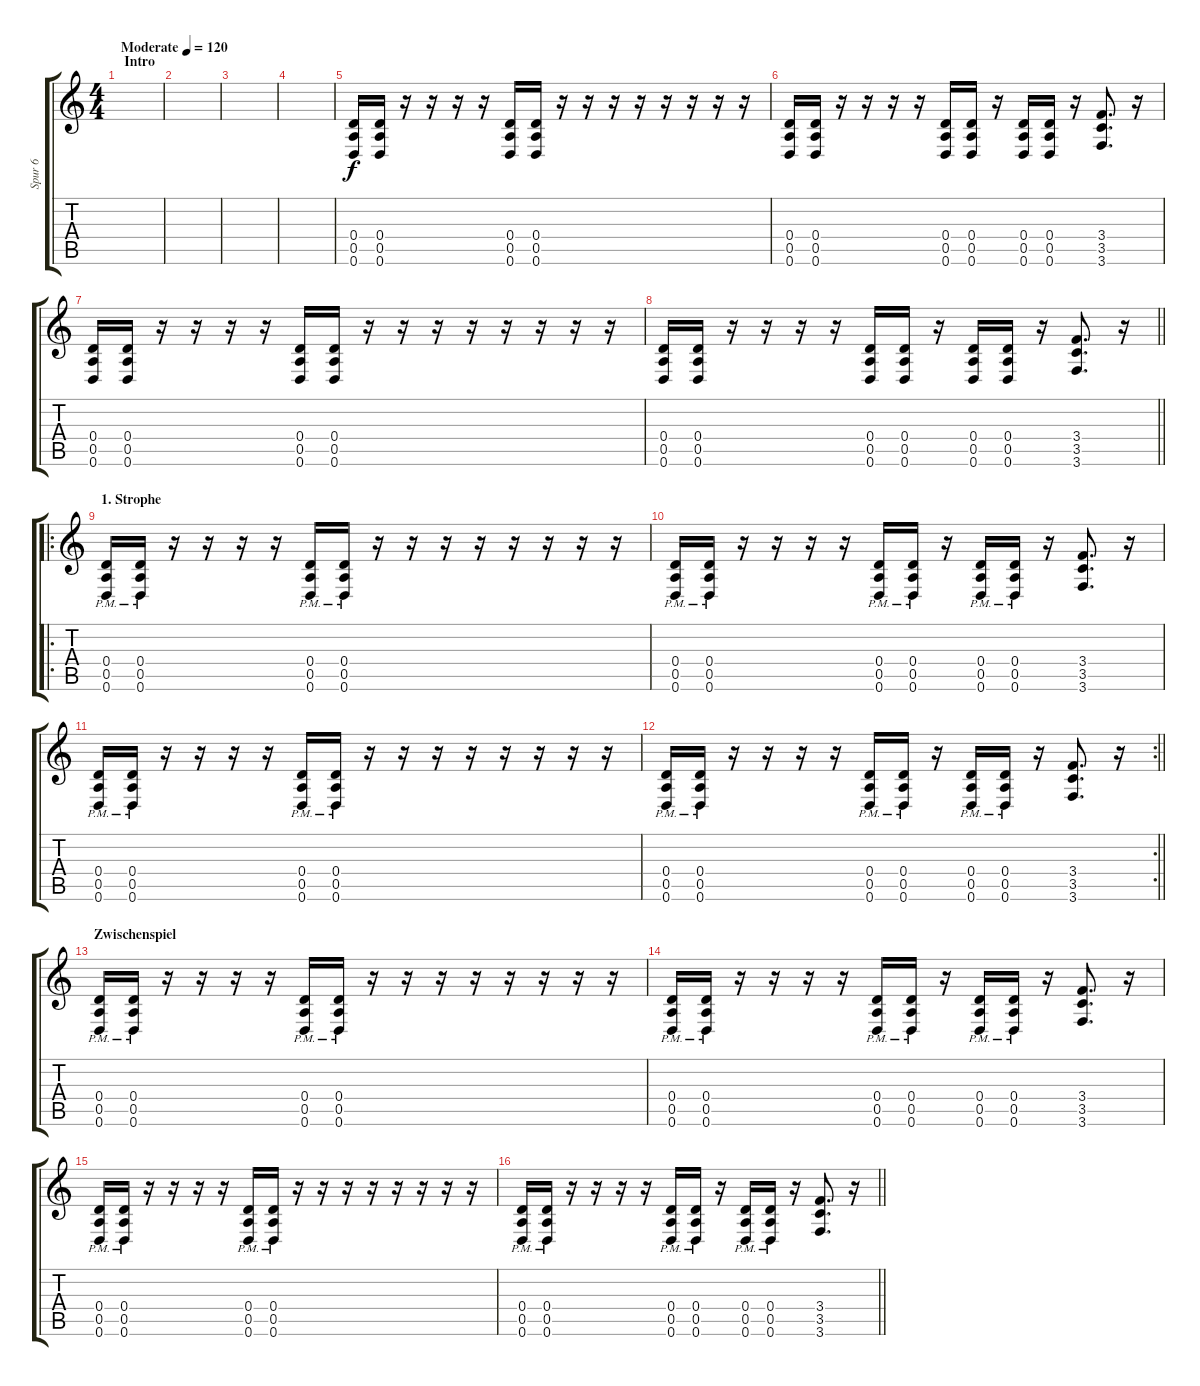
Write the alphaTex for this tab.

\track ("Spur 6" "Spur 6") {instrument overdrivenguitar}
\staff {score tabs}
\tuning (E4 B3 G3 D3 A2 D2) {hide}
\ts (4 4)
\section ("" " Intro")
\tempo (120 "Moderate")
\clef g2
\ks c
|
|
|
|
(0.4 0.5 0.6).16 (0.4 0.5 0.6).16 r.16 r.16 r.16 r.16 (0.4 0.5 0.6).16 (0.4 0.5 0.6).16 r.16 r.16 r.16 r.16 r.16 r.16 r.16 r.16 |
(0.4 0.5 0.6).16 (0.4 0.5 0.6).16 r.16 r.16 r.16 r.16 (0.4 0.5 0.6).16 (0.4 0.5 0.6).16 r.16 (0.4 0.5 0.6).16 (0.4 0.5 0.6).16 r.16 (3.4 3.5 3.6).8{d} r.16 |
(0.4 0.5 0.6).16 (0.4 0.5 0.6).16 r.16 r.16 r.16 r.16 (0.4 0.5 0.6).16 (0.4 0.5 0.6).16 r.16 r.16 r.16 r.16 r.16 r.16 r.16 r.16 |
\barLineRight lightlight
(0.4 0.5 0.6).16 (0.4 0.5 0.6).16 r.16 r.16 r.16 r.16 (0.4 0.5 0.6).16 (0.4 0.5 0.6).16 r.16 (0.4 0.5 0.6).16 (0.4 0.5 0.6).16 r.16 (3.4 3.5 3.6).8{d} r.16 |
\ro
\section ("" "1. Strophe")
(0.4{pm} 0.5{pm} 0.6{pm}).16 (0.4{pm} 0.5{pm} 0.6{pm}).16 r.16 r.16 r.16 r.16 (0.4{pm} 0.5{pm} 0.6{pm}).16 (0.4{pm} 0.5{pm} 0.6{pm}).16 r.16 r.16 r.16 r.16 r.16 r.16 r.16 r.16 |
(0.4{pm} 0.5{pm} 0.6{pm}).16 (0.4{pm} 0.5{pm} 0.6{pm}).16 r.16 r.16 r.16 r.16 (0.4{pm} 0.5{pm} 0.6{pm}).16 (0.4{pm} 0.5{pm} 0.6{pm}).16 r.16 (0.4{pm} 0.5{pm} 0.6{pm}).16 (0.4{pm} 0.5{pm} 0.6{pm}).16 r.16 (3.4 3.5 3.6).8{d} r.16 |
(0.4{pm} 0.5{pm} 0.6{pm}).16 (0.4{pm} 0.5{pm} 0.6{pm}).16 r.16 r.16 r.16 r.16 (0.4{pm} 0.5{pm} 0.6{pm}).16 (0.4{pm} 0.5{pm} 0.6{pm}).16 r.16 r.16 r.16 r.16 r.16 r.16 r.16 r.16 |
\rc 2
\barLineRight lightlight
(0.4{pm} 0.5{pm} 0.6{pm}).16 (0.4{pm} 0.5{pm} 0.6{pm}).16 r.16 r.16 r.16 r.16 (0.4{pm} 0.5{pm} 0.6{pm}).16 (0.4{pm} 0.5{pm} 0.6{pm}).16 r.16 (0.4{pm} 0.5{pm} 0.6{pm}).16 (0.4{pm} 0.5{pm} 0.6{pm}).16 r.16 (3.4 3.5 3.6).8{d} r.16 |
\section ("" "Zwischenspiel")
(0.4{pm} 0.5{pm} 0.6{pm}).16 (0.4{pm} 0.5{pm} 0.6{pm}).16 r.16 r.16 r.16 r.16 (0.4{pm} 0.5{pm} 0.6{pm}).16 (0.4{pm} 0.5{pm} 0.6{pm}).16 r.16 r.16 r.16 r.16 r.16 r.16 r.16 r.16 |
(0.4{pm} 0.5{pm} 0.6{pm}).16 (0.4{pm} 0.5{pm} 0.6{pm}).16 r.16 r.16 r.16 r.16 (0.4{pm} 0.5{pm} 0.6{pm}).16 (0.4{pm} 0.5{pm} 0.6{pm}).16 r.16 (0.4{pm} 0.5{pm} 0.6{pm}).16 (0.4{pm} 0.5{pm} 0.6{pm}).16 r.16 (3.4 3.5 3.6).8{d} r.16 |
(0.4{pm} 0.5{pm} 0.6{pm}).16 (0.4{pm} 0.5{pm} 0.6{pm}).16 r.16 r.16 r.16 r.16 (0.4{pm} 0.5{pm} 0.6{pm}).16 (0.4{pm} 0.5{pm} 0.6{pm}).16 r.16 r.16 r.16 r.16 r.16 r.16 r.16 r.16 |
\barLineRight lightlight
(0.4{pm} 0.5{pm} 0.6{pm}).16 (0.4{pm} 0.5{pm} 0.6{pm}).16 r.16 r.16 r.16 r.16 (0.4{pm} 0.5{pm} 0.6{pm}).16 (0.4{pm} 0.5{pm} 0.6{pm}).16 r.16 (0.4{pm} 0.5{pm} 0.6{pm}).16 (0.4{pm} 0.5{pm} 0.6{pm}).16 r.16 (3.4 3.5 3.6).8{d} r.16
